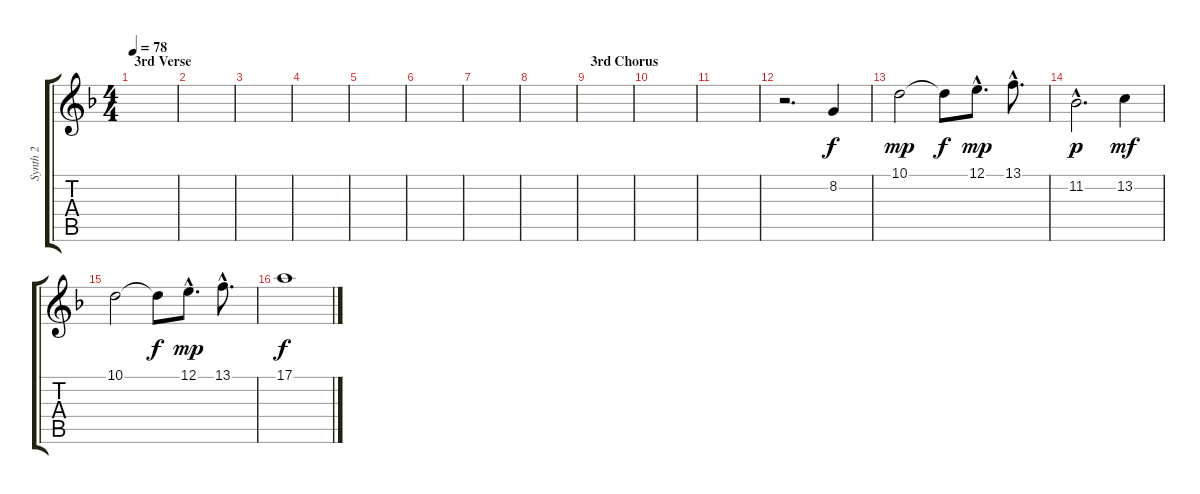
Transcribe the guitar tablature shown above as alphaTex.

\track ("Synth 2" "Synth 2") {instrument synthstrings2}
\staff {score tabs}
\tuning (E4 B3 G3 D3 A2 E2) {hide}
\ts (4 4)
\section ("" "3rd Verse")
\tempo 78
\clef g2
\ks f
|
|
|
|
|
|
|
|
\section ("" "3rd Chorus")
|
|
|
r.2{d volume 9 instrument synthstrings2} 8.2.4 |
10.1.2{dy mp} 10.1{t}.8{dy f} 12.1{hac}.8{d dy mp} 13.1{hac}.8{d} |
11.2{hac}.2{d dy p} 13.2.4{dy mf} |
10.1.2 10.1{t}.8{dy f} 12.1{hac}.8{d dy mp} 13.1{hac}.8{d} |
17.1.1{dy f}
